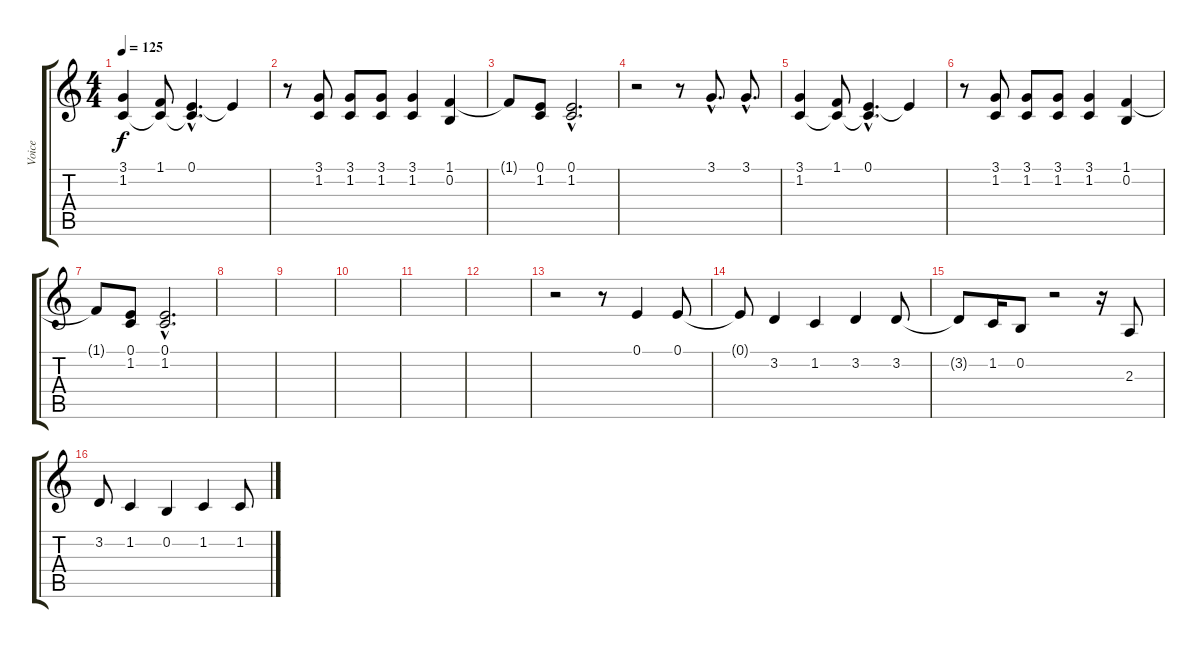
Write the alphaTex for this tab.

\track ("Voice" "Voice") {instrument ocarina}
\staff {score tabs}
\tuning (E4 B3 G3 D3 A2 E2) {hide}
\ts (4 4)
\tempo 125
\clef g2
\ks c
(3.1 1.2).4{dy f} (1.1 1.2{t}).8 (0.1{hac} 1.2{hac t}).4{d} 0.1{t}.4 |
r.8 (3.1 1.2).8 (3.1 1.2).8 (3.1 1.2).8 (3.1 1.2).4 (1.1 0.2).4 |
1.1{t}.8 (0.1 1.2).8 (0.1{hac} 1.2{hac}).2{d} |
r.2 r.8 3.1{hac}.8{d} 3.1{hac}.8{d} |
(3.1 1.2).4 (1.1 1.2{t}).8 (0.1{hac} 1.2{hac t}).4{d} 0.1{t}.4 |
r.8 (3.1 1.2).8 (3.1 1.2).8 (3.1 1.2).8 (3.1 1.2).4 (1.1 0.2).4 |
1.1{t}.8 (0.1 1.2).8 (0.1{hac} 1.2{hac}).2{d} |
|
|
|
|
|
r.2 r.8 0.1.4 0.1.8 |
0.1{t}.8 3.2.4 1.2.4 3.2.4 3.2.8 |
3.2{t}.8 1.2.16 0.2.8 r.2 r.16 2.3.8 |
3.2.8 1.2.4 0.2.4 1.2.4 1.2.8
